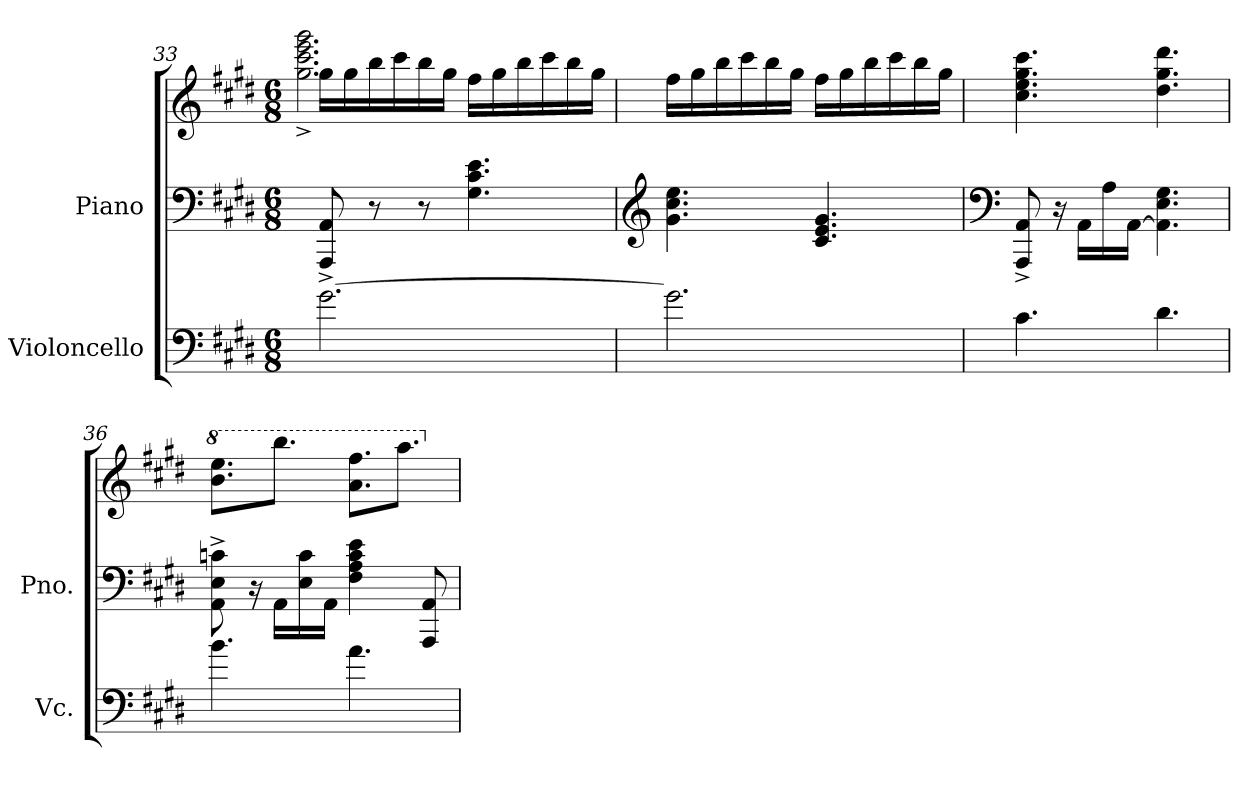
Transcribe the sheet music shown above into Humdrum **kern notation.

**kern	**kern	**kern
*part2	*part1	*part1
*staff3	*staff2	*staff1
*I"Violoncello	*I"Piano	*
*I'Vc.	*I'Pno.	*
!!LO:LB:g=z
*clefF4	*clefF4	*clefG2
*k[f#c#g#d#]	*k[f#c#g#d#]	*k[f#c#g#d#]
*M6/8	*M6/8	*M6/8
=33	=33	=33
*	*	*^
[2.g#\	8AAA/^ 8AA/^	16gg#\LL	2.gg#\^> 2.ccc#\^> 2.eee\^> 2.ggg#\^>
.	.	16gg#\	.
.	8r	16bb\	.
.	.	16ccc#\	.
.	8r	16bb\	.
.	.	16gg#\JJ	.
.	4.G#\ 4.c#\ 4.e\	16ff#\LL	.
.	.	16gg#\	.
.	.	16bb\	.
.	.	16ccc#\	.
.	.	16bb\	.
.	.	16gg#\JJ	.
*	*	*v	*v
=34	=34	=34
*	*clefG2	*
2.g#\]	4.g#\ 4.cc#\ 4.ee\	16ff#\LL
.	.	16gg#\
.	.	16bb\
.	.	16ccc#\
.	.	16bb\
.	.	16gg#\JJ
.	4.c#/ 4.e/ 4.g#/	16ff#\LL
.	.	16gg#\
.	.	16bb\
.	.	16ccc#\
.	.	16bb\
.	.	16gg#\JJ
=35	=35	=35
*	*clefF4	*
4.c#\	8AAA/^ 8AA/^	4.cc#\ 4.ee\ 4.gg#\ 4.ccc#\
.	16r	.
.	16AA\LL	.
.	16A\	.
.	[16AA\JJ	.
4.d#\	4.AA\] 4.E\ 4.G#\	4.dd#\ 4.gg#\ 4.ddd#\
=36	=36	=36
*	*	*8va
4.b\	8AA\^ 8E\^ 8cn\^	8.bb\ 8.eee\L
.	16r	.
.	16AA\LL	8.bbb\J
.	16E\ 16c\	.
.	16AA\JJ	.
4.a\	4F#\ 4A\ 4c\ 4e\	8.aa\ 8.fff#\L
.	.	8.aaa\J
.	8AAA/ 8AA/	.
*	*	*X8va
=	=	=
*-	*-	*-
